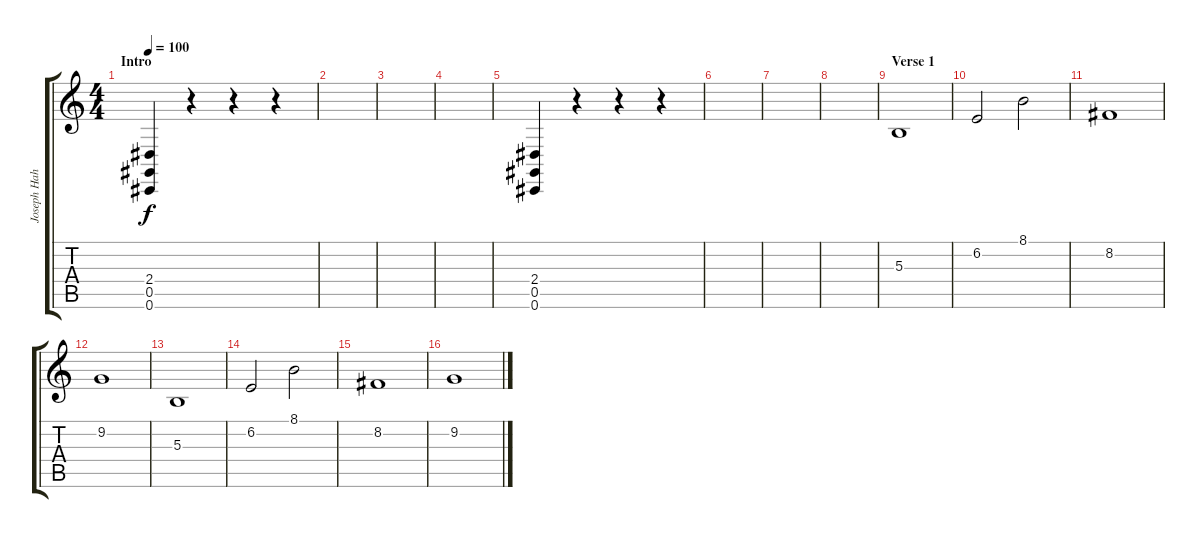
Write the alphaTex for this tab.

\track ("Joseph Hahn (Sampler 2)" "Joseph Hah") {instrument stringensemble1}
\staff {score tabs}
\tuning (Eb4 Bb3 Gb3 Db3 Ab2 Db2) {hide}
\ts (4 4)
\section ("" "Intro")
\tempo 100
\clef g2
\ks c
(2.4 0.5 0.6).4{dy f instrument gunshot} r.4 r.4 r.4 |
|
|
|
(2.4 0.5 0.6).4{instrument gunshot} r.4 r.4 r.4 |
|
|
|
\section ("" "Verse 1")
5.3.1{instrument stringensemble1} |
6.2.2 8.1.2 |
8.2.1 |
9.2.1 |
5.3.1 |
6.2.2 8.1.2 |
8.2.1 |
9.2.1
